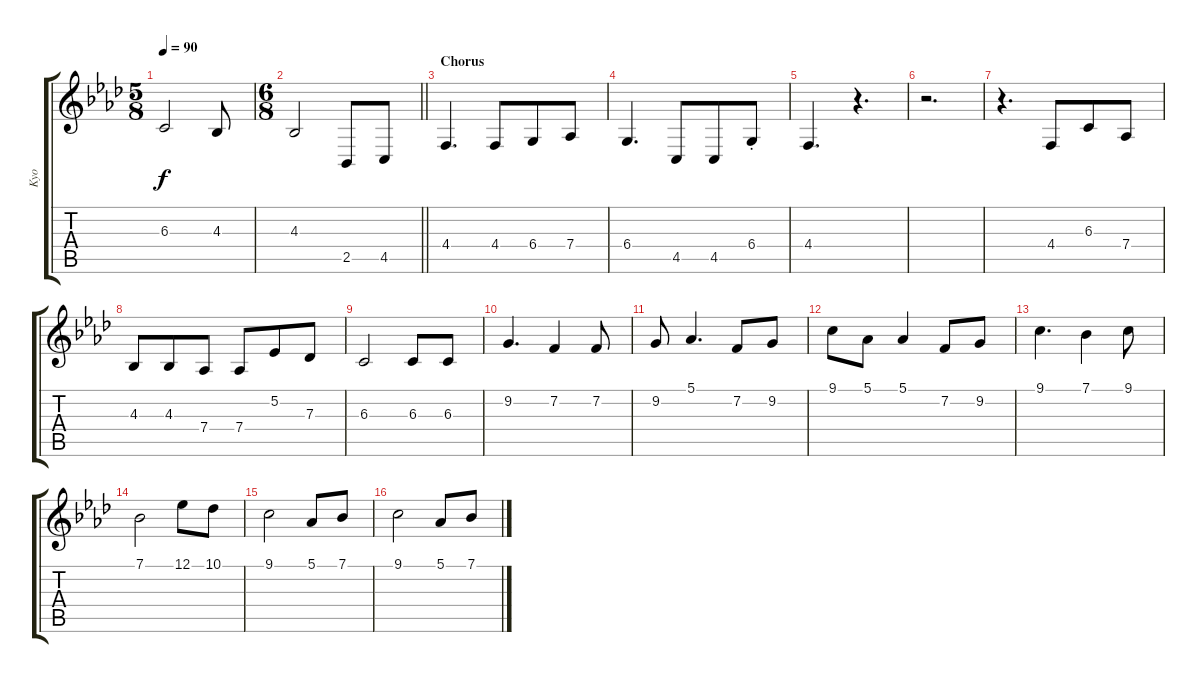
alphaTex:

\track ("Kyo" "Kyo") {instrument tenorsax}
\staff {score tabs}
\tuning (Eb4 Bb3 Gb3 Db3 Ab2 Db2) {hide}
\ts (5 8)
\tempo 90
\clef g2
\ks fminor
6.3.2{dy f} 4.3.8 |
\ts (6 8)
\barLineRight lightlight
4.3.2 2.5.8 4.5.8 |
\section ("" "Chorus")
4.4.4{d} 4.4.8 6.4.8 7.4.8 |
6.4.4{d} 4.5.8 4.5.8 6.4{st}.8 |
4.4.4{d} r.4{d} |
r.2{d} |
r.4{d} 4.4.8 6.3.8 7.4.8 |
4.3.8 4.3.8 7.4.8 7.4.8 5.2.8 7.3.8 |
6.3.2 6.3.8 6.3.8 |
9.2.4{d} 7.2.4 7.2.8 |
9.2.8 5.1.4{d} 7.2.8 9.2.8 |
9.1.8 5.1.8 5.1.4 7.2.8 9.2.8 |
9.1.4{d} 7.1.4 9.1.8 |
7.1.2 12.1.8 10.1.8 |
9.1.2 5.1.8 7.1.8 |
9.1.2 5.1.8 7.1.8
